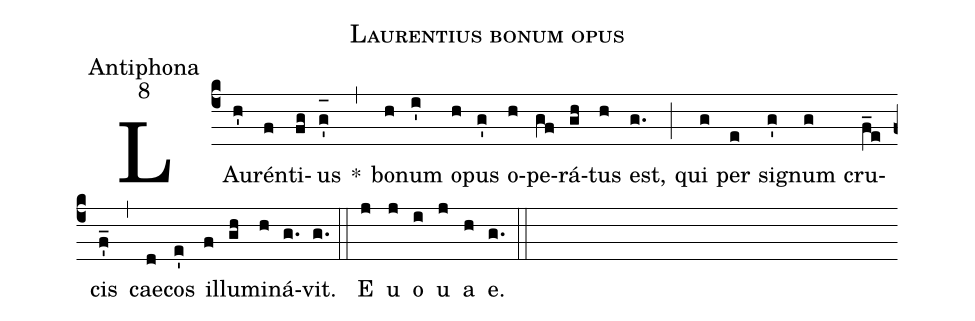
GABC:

name:Laurentius bonum opus;
office-part:Antiphona;
mode:8;
%%
(c4) LAu(h')rén(f)ti(fg)us(g'_[oh:h]) *(,) bo(h)num(i') o(h)pus(g') o(h)pe(gf)rá(gh)tus(h) est,(g.) (;) qui(g) per(e) si(g')gnum(g) cru(f_e)cis(f'_) (,) cae(d)cos(e') il(f)lu(gh)mi(h)ná(g.)vit.(g.) (::) <eu>E(j) u(j) o(i) u(j) a(h) e.</eu>(g.) (::)
